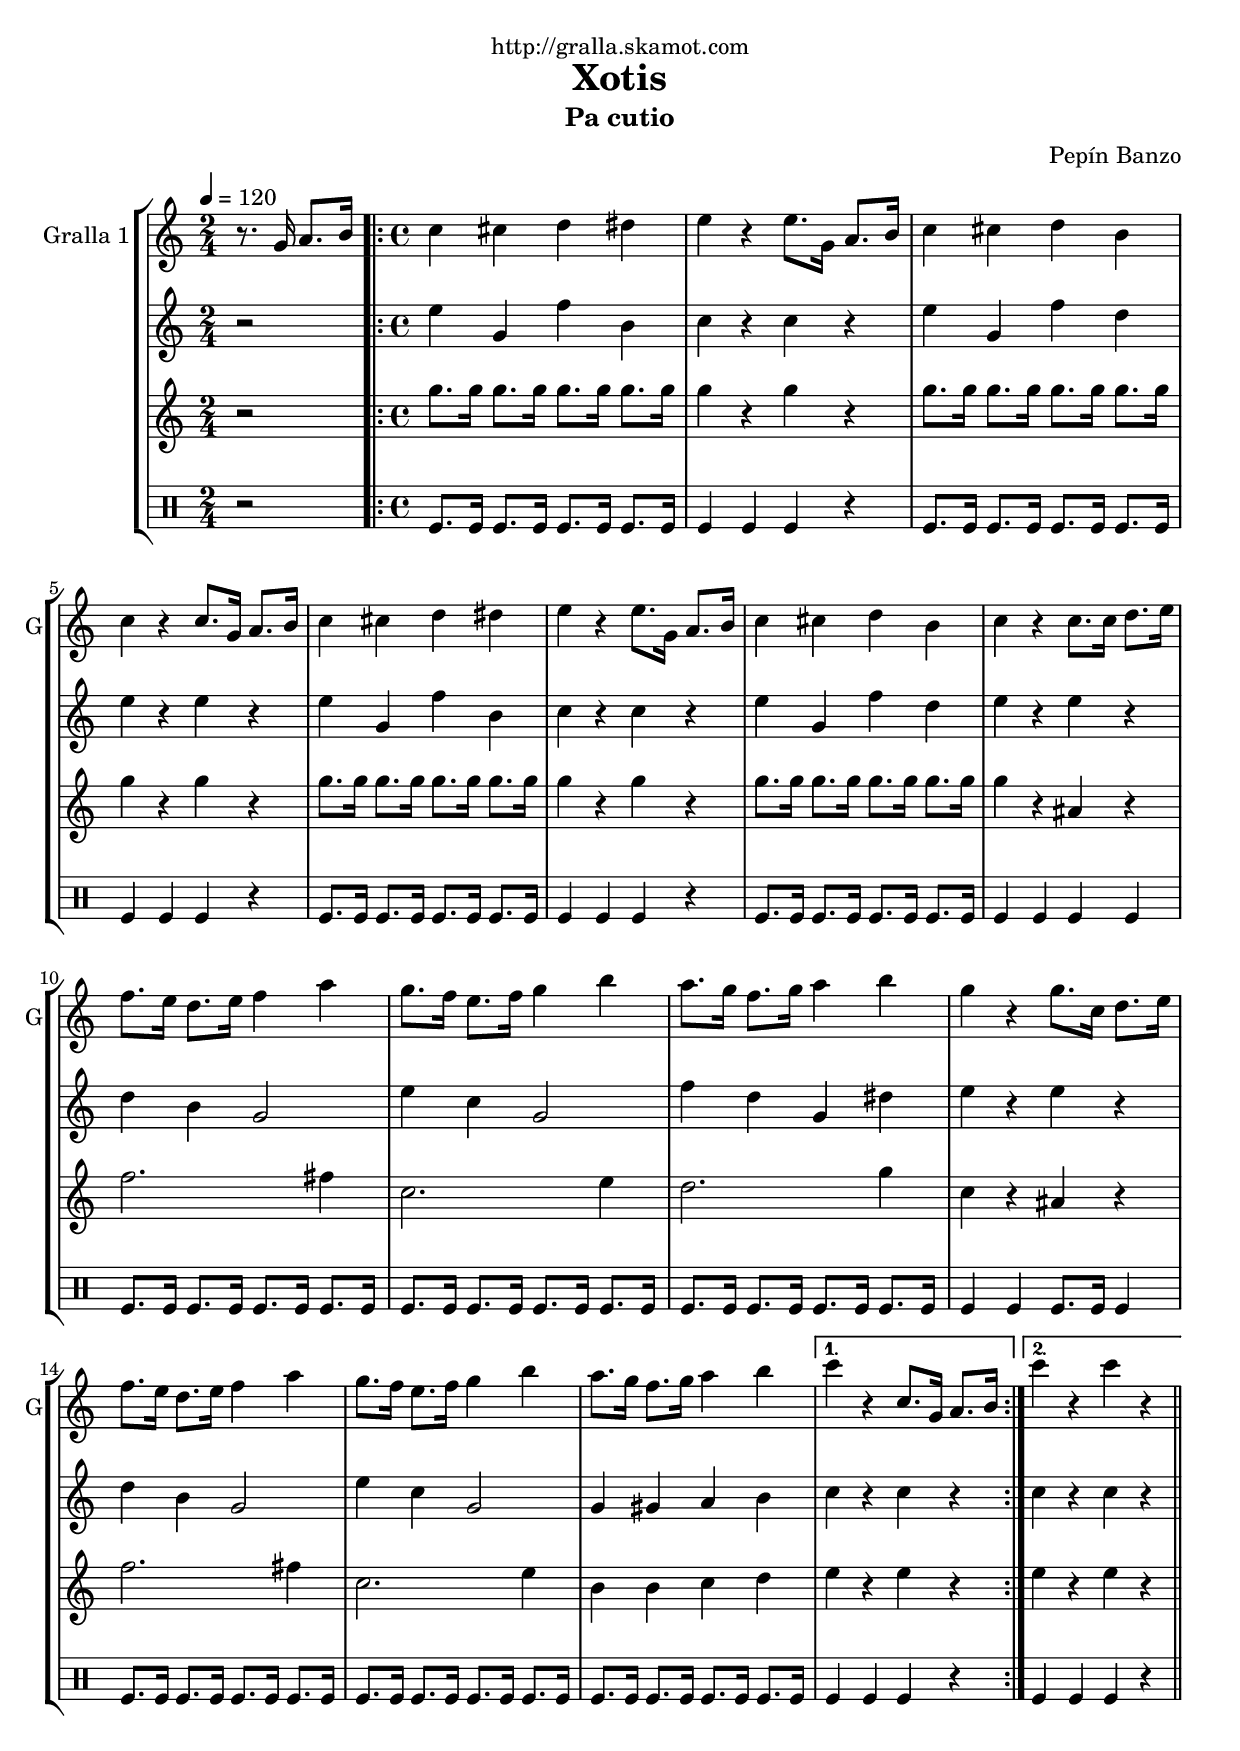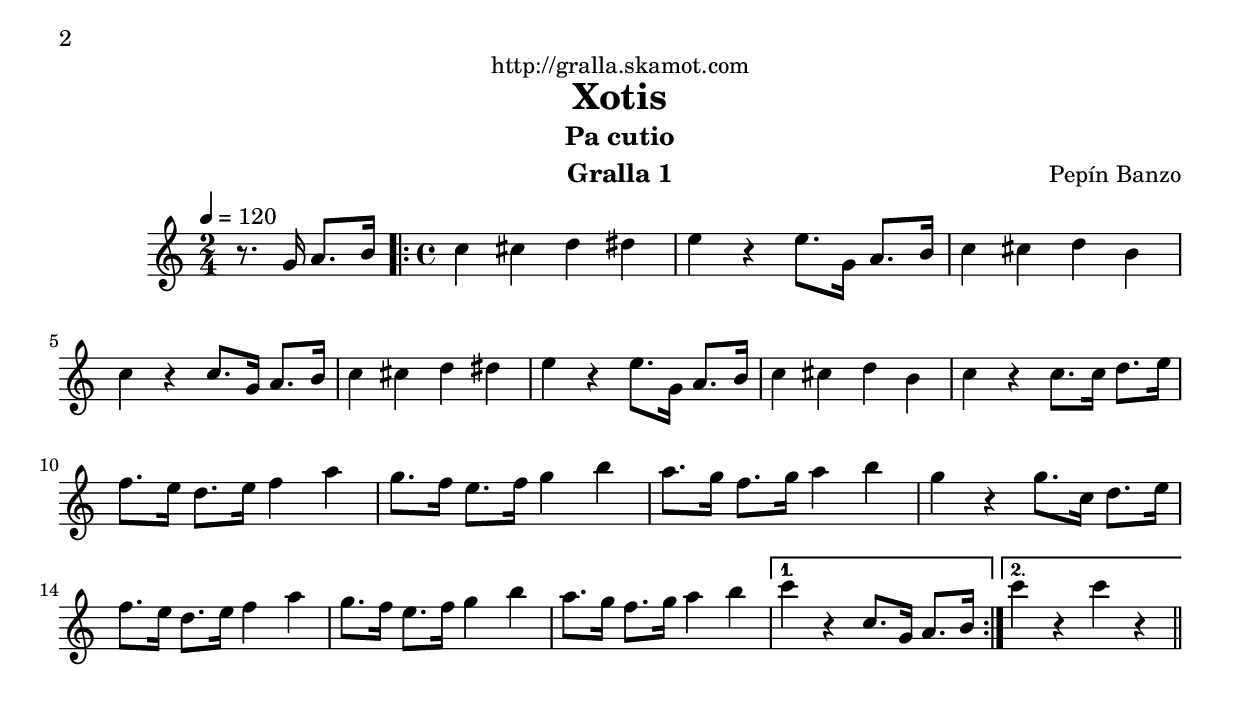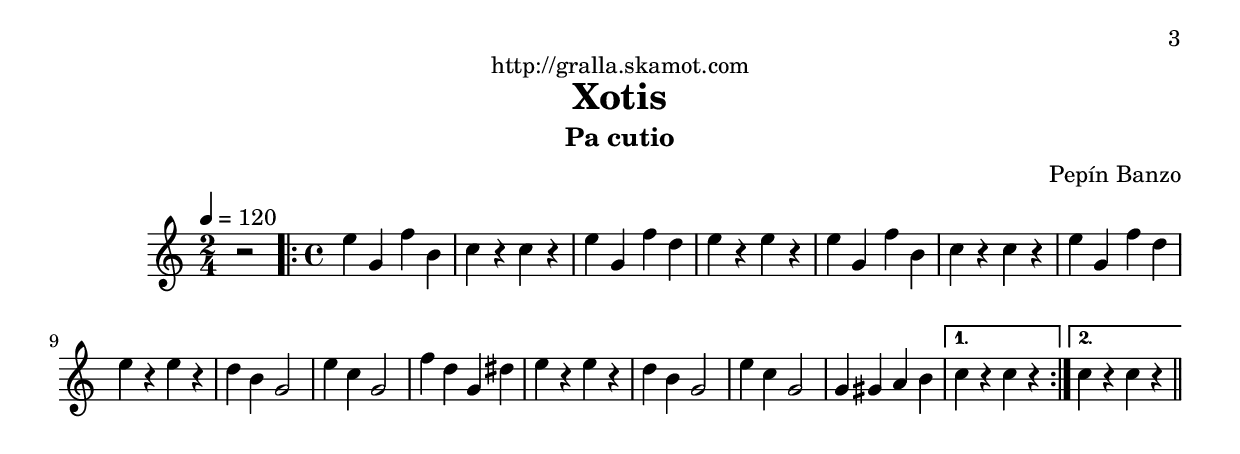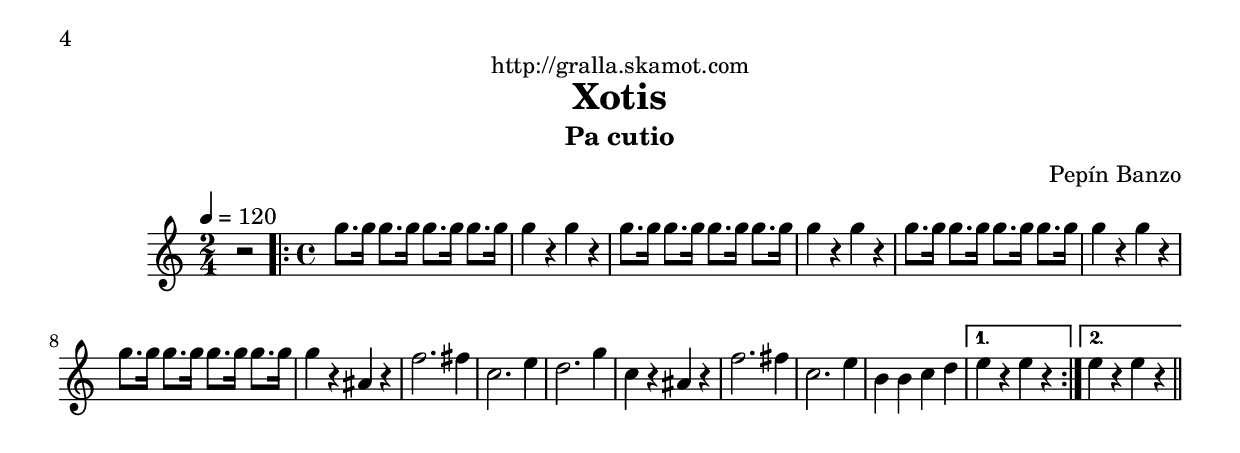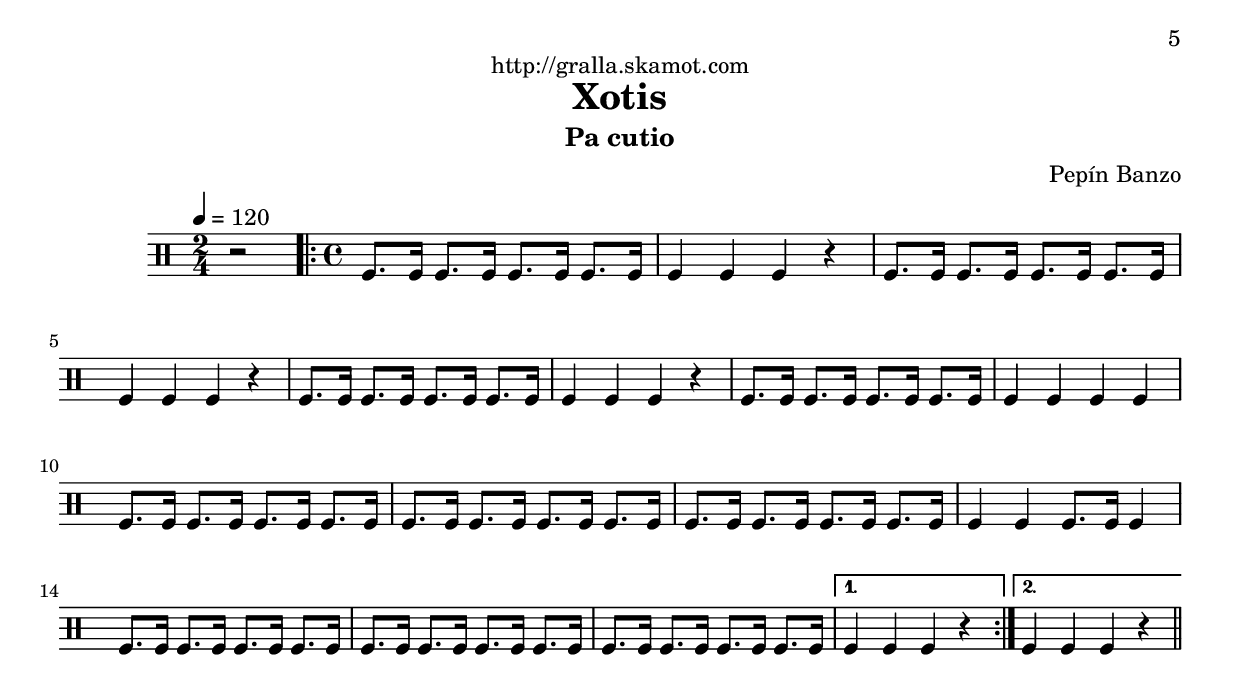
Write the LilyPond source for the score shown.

\version "2.16.2"

\header {
  dedication="http://gralla.skamot.com"
  title="Xotis"
  subtitle="Pa cutio"
  subsubtitle=""
  poet=""
  meter=""
  piece=""
  composer="Pepín Banzo"
  arranger=""
  opus=""
  instrument=""
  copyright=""
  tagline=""
}

liniaroAa =
\relative g'
{
  \tempo 4=120
  \clef treble
  \key c \major
  \time 2/4
  r8. g16 a8. b16  |
  \time 4/4   \repeat volta 2 { c4 cis d dis  |
  e4 r e8. g,16 a8. b16  |
  c4 cis d b  |
  %05
  c4 r c8. g16 a8. b16  |
  c4 cis d dis  |
  e4 r e8. g,16 a8. b16  |
  c4 cis d b  |
  c4 r c8. c16 d8. e16  |
  %10
  f8. e16 d8. e16 f4 a  |
  g8. f16 e8. f16 g4 b  |
  a8. g16 f8. g16 a4 b  |
  g4 r g8. c,16 d8. e16  |
  f8. e16 d8. e16 f4 a  |
  %15
  g8. f16 e8. f16 g4 b  |
  a8. g16 f8. g16 a4 b }
  \alternative { { c4 r c,8. g16 a8. b16 }
  { c'4 r c r } } \bar "||"
}

liniaroAb =
\relative e''
{
  \tempo 4=120
  \clef treble
  \key c \major
  \time 2/4
  r2  |
  \time 4/4   \repeat volta 2 { e4 g, f' b,  |
  c4 r c r  |
  e4 g, f' d  |
  %05
  e4 r e r  |
  e4 g, f' b,  |
  c4 r c r  |
  e4 g, f' d  |
  e4 r e r  |
  %10
  d4 b g2  |
  e'4 c g2  |
  f'4 d g, dis'  |
  e4 r e r  |
  d4 b g2  |
  %15
  e'4 c g2  |
  g4 gis a b }
  \alternative { { c4 r c r }
  { c4 r c r } } \bar "||"
}

liniaroAc =
\relative g''
{
  \tempo 4=120
  \clef treble
  \key c \major
  \time 2/4
  r2  |
  \time 4/4   \repeat volta 2 { g8. g16 g8. g16 g8. g16 g8. g16  |
  g4 r g r  |
  g8. g16 g8. g16 g8. g16 g8. g16  |
  %05
  g4 r g r  |
  g8. g16 g8. g16 g8. g16 g8. g16  |
  g4 r g r  |
  g8. g16 g8. g16 g8. g16 g8. g16  |
  g4 r ais, r  |
  %10
  f'2. fis4  |
  c2. e4  |
  d2. g4  |
  c,4 r ais r  |
  f'2. fis4  |
  %15
  c2. e4  |
  b4 b c d }
  \alternative { { e4 r e r }
  { e4 r e r } } \bar "||"
}

liniaroAd =
\drummode
{
  \tempo 4=120
  \time 2/4
  r2  |
  \time 4/4   \repeat volta 2 { tomfl8. tomfl16 tomfl8. tomfl16 tomfl8. tomfl16 tomfl8. tomfl16  |
  tomfl4 tomfl tomfl r  |
  tomfl8. tomfl16 tomfl8. tomfl16 tomfl8. tomfl16 tomfl8. tomfl16  |
  %05
  tomfl4 tomfl tomfl r  |
  tomfl8. tomfl16 tomfl8. tomfl16 tomfl8. tomfl16 tomfl8. tomfl16  |
  tomfl4 tomfl tomfl r  |
  tomfl8. tomfl16 tomfl8. tomfl16 tomfl8. tomfl16 tomfl8. tomfl16  |
  tomfl4 tomfl tomfl tomfl  |
  %10
  tomfl8. tomfl16 tomfl8. tomfl16 tomfl8. tomfl16 tomfl8. tomfl16  |
  tomfl8. tomfl16 tomfl8. tomfl16 tomfl8. tomfl16 tomfl8. tomfl16  |
  tomfl8. tomfl16 tomfl8. tomfl16 tomfl8. tomfl16 tomfl8. tomfl16  |
  tomfl4 tomfl tomfl8. tomfl16 tomfl4  |
  tomfl8. tomfl16 tomfl8. tomfl16 tomfl8. tomfl16 tomfl8. tomfl16  |
  %15
  tomfl8. tomfl16 tomfl8. tomfl16 tomfl8. tomfl16 tomfl8. tomfl16  |
  tomfl8. tomfl16 tomfl8. tomfl16 tomfl8. tomfl16 tomfl8. tomfl16 }
  \alternative { { tomfl4 tomfl tomfl r }
  { tomfl4 tomfl tomfl r } } \bar "||"
}

\bookpart {
  \score {
    \new StaffGroup {
      \override Score.RehearsalMark #'self-alignment-X = #LEFT
      <<
        \new Staff \with {instrumentName = #"Gralla 1" shortInstrumentName = #"G"} \liniaroAa
        \new Staff \with {instrumentName = #"" shortInstrumentName = #" "} \liniaroAb
        \new Staff \with {instrumentName = #"" shortInstrumentName = #" "} \liniaroAc
        \new DrumStaff \with {instrumentName = #"" shortInstrumentName = #" "} \liniaroAd
      >>
    }
    \layout {}
  }
  \score { \unfoldRepeats
    \new StaffGroup {
      \override Score.RehearsalMark #'self-alignment-X = #LEFT
      <<
        \new Staff \with {instrumentName = #"Gralla 1" shortInstrumentName = #"G"} \liniaroAa
        \new Staff \with {instrumentName = #"" shortInstrumentName = #" "} \liniaroAb
        \new Staff \with {instrumentName = #"" shortInstrumentName = #" "} \liniaroAc
        \new DrumStaff \with {instrumentName = #"" shortInstrumentName = #" "} \liniaroAd
      >>
    }
    \midi {
      \set Staff.midiInstrument = "oboe"
      \set DrumStaff.midiInstrument = "drums"
    }
  }
}

\bookpart {
  \header {instrument="Gralla 1"}
  \score {
    \new StaffGroup {
      \override Score.RehearsalMark #'self-alignment-X = #LEFT
      <<
        \new Staff \liniaroAa
      >>
    }
    \layout {}
  }
  \score { \unfoldRepeats
    \new StaffGroup {
      \override Score.RehearsalMark #'self-alignment-X = #LEFT
      <<
        \new Staff \liniaroAa
      >>
    }
    \midi {
      \set Staff.midiInstrument = "oboe"
      \set DrumStaff.midiInstrument = "drums"
    }
  }
}

\bookpart {
  \header {instrument=""}
  \score {
    \new StaffGroup {
      \override Score.RehearsalMark #'self-alignment-X = #LEFT
      <<
        \new Staff \liniaroAb
      >>
    }
    \layout {}
  }
  \score { \unfoldRepeats
    \new StaffGroup {
      \override Score.RehearsalMark #'self-alignment-X = #LEFT
      <<
        \new Staff \liniaroAb
      >>
    }
    \midi {
      \set Staff.midiInstrument = "oboe"
      \set DrumStaff.midiInstrument = "drums"
    }
  }
}

\bookpart {
  \header {instrument=""}
  \score {
    \new StaffGroup {
      \override Score.RehearsalMark #'self-alignment-X = #LEFT
      <<
        \new Staff \liniaroAc
      >>
    }
    \layout {}
  }
  \score { \unfoldRepeats
    \new StaffGroup {
      \override Score.RehearsalMark #'self-alignment-X = #LEFT
      <<
        \new Staff \liniaroAc
      >>
    }
    \midi {
      \set Staff.midiInstrument = "oboe"
      \set DrumStaff.midiInstrument = "drums"
    }
  }
}

\bookpart {
  \header {instrument=""}
  \score {
    \new StaffGroup {
      \override Score.RehearsalMark #'self-alignment-X = #LEFT
      <<
        \new DrumStaff \liniaroAd
      >>
    }
    \layout {}
  }
  \score { \unfoldRepeats
    \new StaffGroup {
      \override Score.RehearsalMark #'self-alignment-X = #LEFT
      <<
        \new DrumStaff \liniaroAd
      >>
    }
    \midi {
      \set Staff.midiInstrument = "oboe"
      \set DrumStaff.midiInstrument = "drums"
    }
  }
}

